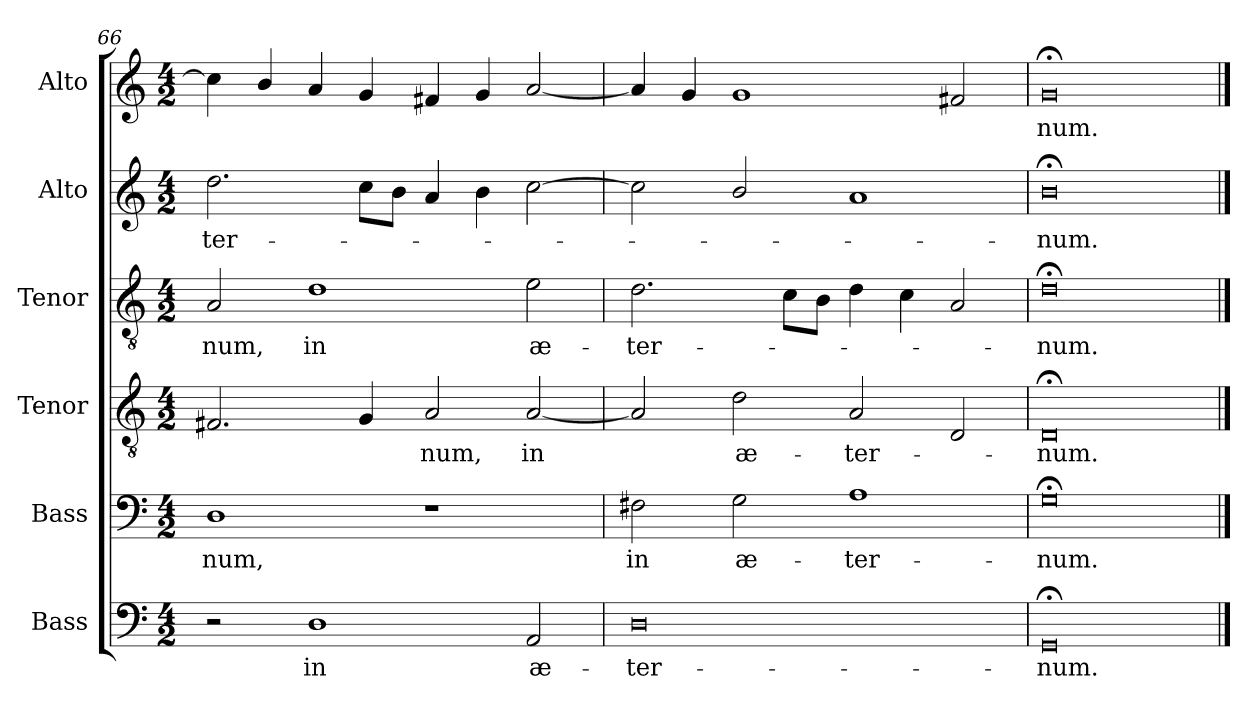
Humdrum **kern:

**kern	**text	**kern	**text	**kern	**text	**kern	**text	**kern	**text	**kern	**text
*part6	*part6	*part5	*part5	*part4	*part4	*part3	*part3	*part2	*part2	*part1	*part1
*staff6	*staff6	*staff5	*staff5	*staff4	*staff4	*staff3	*staff3	*staff2	*staff2	*staff1	*staff1
*I"Bass	*	*I"Bass	*	*I"Tenor	*	*I"Tenor	*	*I"Alto	*	*I"Alto	*
*I'B.	*	*I'B.	*	*I'T.	*	*I'T.	*	*I'A.	*	*I'A.	*
*clefF4	*	*clefF4	*	*clefGv2	*	*clefGv2	*	*clefG2	*	*clefG2	*
*	*	*	*	*ITrd7c12	*	*ITrd7c12	*	*	*	*	*
*k[]	*	*k[]	*	*k[]	*	*k[]	*	*k[]	*	*k[]	*
*C:	*	*C:	*	*C:	*	*C:	*	*C:	*	*C:	*
*M4/2	*	*M4/2	*	*M4/2	*	*M4/2	*	*M4/2	*	*M4/2	*
=66	=66	=66	=66	=66	=66	=66	=66	=66	=66	=66	=66
!	!	!	!LO:LY:b:color=#000000	!	!	!	!	!	!	!	!
!	!	!	!	!	!	!	!LO:LY:b:color=#000000	!	!	!	!
!	!	!	!	!	!	!	!	!	!LO:LY:b:color=#000000	!	!
2r	.	1Di	-num,	2.FF#Xi/	.	2AAi/	-num,	2.ddi\	-ter-	4cci\]	.
.	.	.	.	.	.	.	.	.	.	4bi/	.
!	!LO:LY:b:color=#000000	!	!	!	!	!	!	!	!	!	!
!	!	!	!	!	!	!	!LO:LY:b:color=#000000	!	!	!	!
1Di	in	.	.	.	.	1Di	in	.	.	4ai/	.
.	.	.	.	4GGi/	.	.	.	8cci\L	.	4gi/	.
.	.	.	.	.	.	.	.	8bi\J	.	.	.
!	!	!	!	!	!LO:LY:b:color=#000000	!	!	!	!	!	!
.	.	1r	.	2AAi/	-num,	.	.	4ai/	.	4f#Xi/	.
.	.	.	.	.	.	.	.	4bi\	.	4gi/	.
!	!LO:LY:b:color=#000000	!	!	!	!	!	!	!	!	!	!
!	!	!	!	!	!LO:LY:b:color=#000000	!	!	!	!	!	!
!	!	!	!	!	!	!	!LO:LY:b:color=#000000	!	!	!	!
2AAi/	æ-	.	.	[2AAi/	in	2Ei\	æ-	[2cci\	.	[2ai/	.
=67	=67	=67	=67	=67	=67	=67	=67	=67	=67	=67	=67
!	!LO:LY:b:color=#000000	!	!	!	!	!	!	!	!	!	!
!	!	!	!LO:LY:b:color=#000000	!	!	!	!	!	!	!	!
!	!	!	!	!	!	!	!LO:LY:b:color=#000000	!	!	!	!
0Di	-ter-	2F#Xi\	in	2AAi/]	.	2.Di\	-ter-	2cci\]	.	4ai/]	.
.	.	.	.	.	.	.	.	.	.	4gi/	.
!	!	!	!LO:LY:b:color=#000000	!	!	!	!	!	!	!	!
!	!	!	!	!	!LO:LY:b:color=#000000	!	!	!	!	!	!
.	.	2Gi\	æ-	2Di\	æ-	.	.	2bi/	.	1gi	.
.	.	.	.	.	.	8Ci\L	.	.	.	.	.
.	.	.	.	.	.	8BBi\J	.	.	.	.	.
!	!	!	!LO:LY:b:color=#000000	!	!	!	!	!	!	!	!
!	!	!	!	!	!LO:LY:b:color=#000000	!	!	!	!	!	!
.	.	1Ai	-ter-	2AAi/	-ter-	4Di\	.	1ai	.	.	.
.	.	.	.	.	.	4Ci\	.	.	.	.	.
.	.	.	.	2DDi/	.	2AAi/	.	.	.	2f#Xi/	.
=68	=68	=68	=68	=68	=68	=68	=68	=68	=68	=68	=68
!	!LO:LY:b:color=#000000	!	!	!	!	!	!	!	!	!	!
!	!	!	!LO:LY:b:color=#000000	!	!	!	!	!	!	!	!
!	!	!	!	!	!LO:LY:b:color=#000000	!	!	!	!	!	!
!	!	!	!	!	!	!	!LO:LY:b:color=#000000	!	!	!	!
!	!	!	!	!	!	!	!	!	!LO:LY:b:color=#000000	!	!
!	!	!	!	!	!	!	!	!	!	!	!LO:LY:b:color=#000000
0GG;i	-num.	0G;i	-num.	0DD;i	-num.	0D;i	-num.	0b;i	-num.	0g;i	-num.
==	==	==	==	==	==	==	==	==	==	==	==
*-	*-	*-	*-	*-	*-	*-	*-	*-	*-	*-	*-
